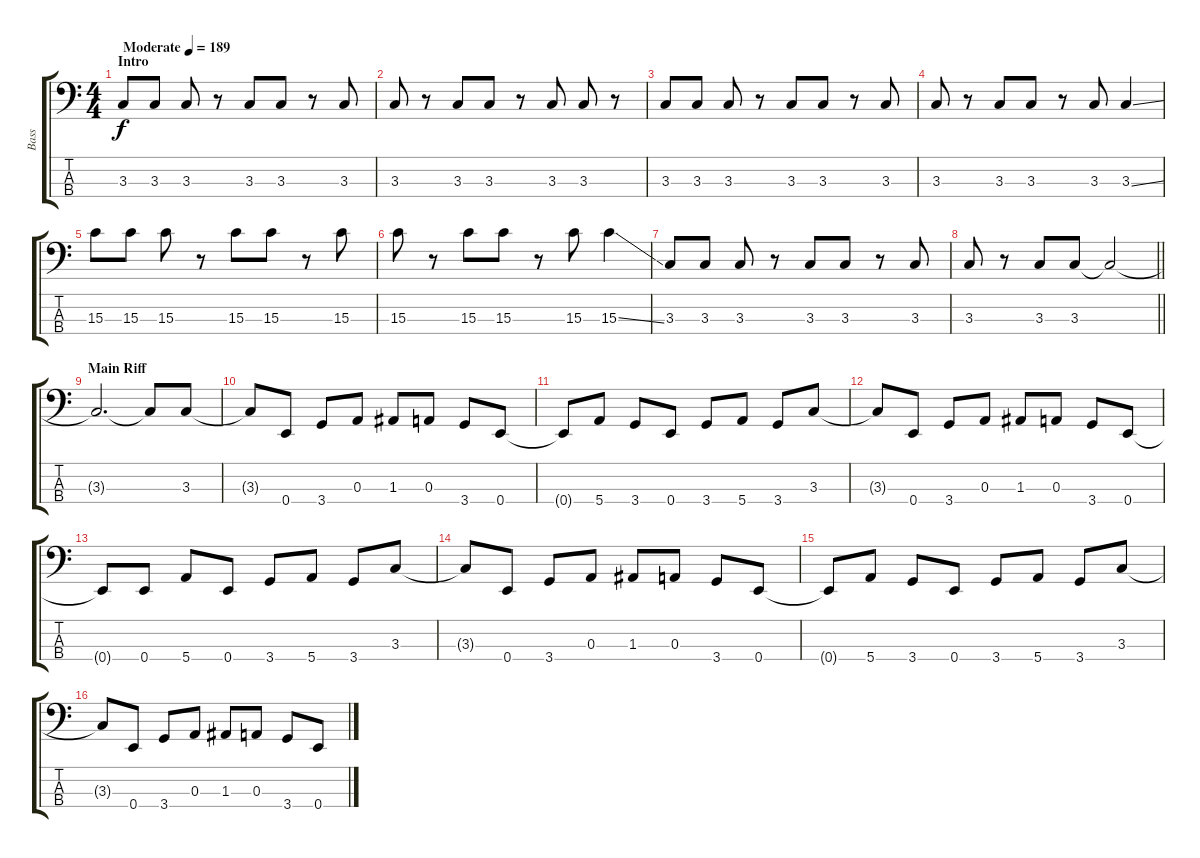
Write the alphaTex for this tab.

\track ("Bass" "Bass") {instrument electricbassfinger}
\staff {score tabs}
\tuning (G2 D2 A1 E1) {hide}
\ts (4 4)
\section ("" "Intro")
\tempo (189 "Moderate")
\clef f4
\ks c
3.3.8{dy f instrument electricbassfinger} 3.3.8 3.3.8 r.8 3.3.8 3.3.8 r.8 3.3.8 |
3.3.8 r.8 3.3.8 3.3.8 r.8 3.3.8 3.3.8 r.8 |
3.3.8 3.3.8 3.3.8 r.8 3.3.8 3.3.8 r.8 3.3.8 |
3.3.8 r.8 3.3.8 3.3.8 r.8 3.3.8 3.3{ss}.4 |
15.3.8 15.3.8 15.3.8 r.8 15.3.8 15.3.8 r.8 15.3.8 |
15.3.8 r.8 15.3.8 15.3.8 r.8 15.3.8 15.3{ss}.4 |
3.3.8 3.3.8 3.3.8 r.8 3.3.8 3.3.8 r.8 3.3.8 |
\barLineRight lightlight
3.3.8 r.8 3.3.8 3.3.8 3.3{t}.2 |
\section ("" "Main Riff")
3.3{t}.2{d} 3.3{t}.8 3.3.8 |
3.3{t}.8 0.4.8 3.4.8 0.3.8 1.3.8 0.3.8 3.4.8 0.4.8 |
0.4{t}.8 5.4.8 3.4.8 0.4.8 3.4.8 5.4.8 3.4.8 3.3.8 |
3.3{t}.8 0.4.8 3.4.8 0.3.8 1.3.8 0.3.8 3.4.8 0.4.8 |
0.4{t}.8 0.4.8 5.4.8 0.4.8 3.4.8 5.4.8 3.4.8 3.3.8 |
3.3{t}.8 0.4.8 3.4.8 0.3.8 1.3.8 0.3.8 3.4.8 0.4.8 |
0.4{t}.8 5.4.8 3.4.8 0.4.8 3.4.8 5.4.8 3.4.8 3.3.8 |
3.3{t}.8 0.4.8 3.4.8 0.3.8 1.3.8 0.3.8 3.4.8 0.4.8
